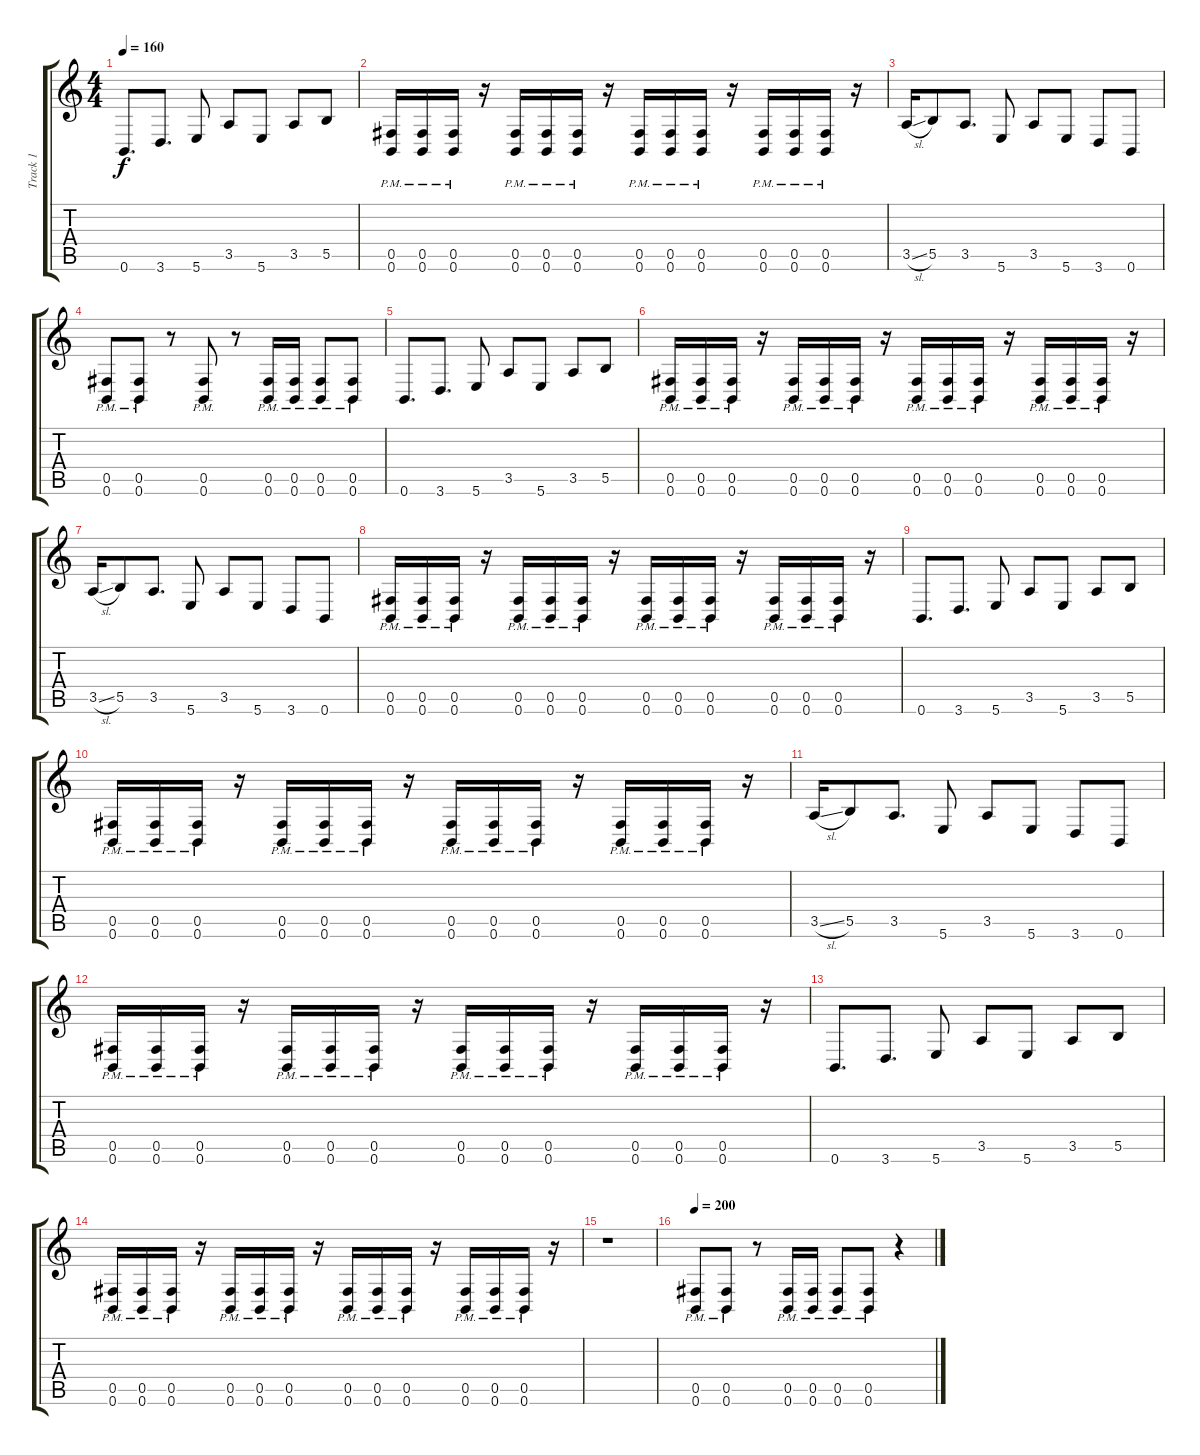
\track ("Track 1" "Track 1") {instrument overdrivenguitar}
\staff {score tabs}
\tuning (Db4 Ab3 E3 B2 Gb2 B1) {hide}
\ts (4 4)
\tempo 160
\clef g2
\ks c
0.6.8{d dy f} 3.6.8{d} 5.6.8 3.5.8 5.6.8 3.5.8 5.5.8 |
(0.5{pm} 0.6{pm}).16 (0.5{pm} 0.6{pm}).16 (0.5{pm} 0.6{pm}).16 r.16 (0.5{pm} 0.6{pm}).16 (0.5{pm} 0.6{pm}).16 (0.5{pm} 0.6{pm}).16 r.16 (0.5{pm} 0.6{pm}).16 (0.5{pm} 0.6{pm}).16 (0.5{pm} 0.6{pm}).16 r.16 (0.5{pm} 0.6{pm}).16 (0.5{pm} 0.6{pm}).16 (0.5{pm} 0.6{pm}).16 r.16 |
3.5{sl}.16 5.5.8 3.5.8{d} 5.6.8 3.5.8 5.6.8 3.6.8 0.6.8 |
(0.5{pm} 0.6{pm}).8 (0.5{pm} 0.6{pm}).8 r.8 (0.5{pm} 0.6{pm}).8 r.8 (0.5{pm} 0.6{pm}).16 (0.5{pm} 0.6{pm}).16 (0.5{pm} 0.6{pm}).8 (0.5{pm} 0.6{pm}).8 |
0.6.8{d} 3.6.8{d} 5.6.8 3.5.8 5.6.8 3.5.8 5.5.8 |
(0.5{pm} 0.6{pm}).16 (0.5{pm} 0.6{pm}).16 (0.5{pm} 0.6{pm}).16 r.16 (0.5{pm} 0.6{pm}).16 (0.5{pm} 0.6{pm}).16 (0.5{pm} 0.6{pm}).16 r.16 (0.5{pm} 0.6{pm}).16 (0.5{pm} 0.6{pm}).16 (0.5{pm} 0.6{pm}).16 r.16 (0.5{pm} 0.6{pm}).16 (0.5{pm} 0.6{pm}).16 (0.5{pm} 0.6{pm}).16 r.16 |
3.5{sl}.16 5.5.8 3.5.8{d} 5.6.8 3.5.8 5.6.8 3.6.8 0.6.8 |
(0.5{pm} 0.6{pm}).16 (0.5{pm} 0.6{pm}).16 (0.5{pm} 0.6{pm}).16 r.16 (0.5{pm} 0.6{pm}).16 (0.5{pm} 0.6{pm}).16 (0.5{pm} 0.6{pm}).16 r.16 (0.5{pm} 0.6{pm}).16 (0.5{pm} 0.6{pm}).16 (0.5{pm} 0.6{pm}).16 r.16 (0.5{pm} 0.6{pm}).16 (0.5{pm} 0.6{pm}).16 (0.5{pm} 0.6{pm}).16 r.16 |
0.6.8{d} 3.6.8{d} 5.6.8 3.5.8 5.6.8 3.5.8 5.5.8 |
(0.5{pm} 0.6{pm}).16 (0.5{pm} 0.6{pm}).16 (0.5{pm} 0.6{pm}).16 r.16 (0.5{pm} 0.6{pm}).16 (0.5{pm} 0.6{pm}).16 (0.5{pm} 0.6{pm}).16 r.16 (0.5{pm} 0.6{pm}).16 (0.5{pm} 0.6{pm}).16 (0.5{pm} 0.6{pm}).16 r.16 (0.5{pm} 0.6{pm}).16 (0.5{pm} 0.6{pm}).16 (0.5{pm} 0.6{pm}).16 r.16 |
3.5{sl}.16 5.5.8 3.5.8{d} 5.6.8 3.5.8 5.6.8 3.6.8 0.6.8 |
(0.5{pm} 0.6{pm}).16 (0.5{pm} 0.6{pm}).16 (0.5{pm} 0.6{pm}).16 r.16 (0.5{pm} 0.6{pm}).16 (0.5{pm} 0.6{pm}).16 (0.5{pm} 0.6{pm}).16 r.16 (0.5{pm} 0.6{pm}).16 (0.5{pm} 0.6{pm}).16 (0.5{pm} 0.6{pm}).16 r.16 (0.5{pm} 0.6{pm}).16 (0.5{pm} 0.6{pm}).16 (0.5{pm} 0.6{pm}).16 r.16 |
0.6.8{d} 3.6.8{d} 5.6.8 3.5.8 5.6.8 3.5.8 5.5.8 |
(0.5{pm} 0.6{pm}).16 (0.5{pm} 0.6{pm}).16 (0.5{pm} 0.6{pm}).16 r.16 (0.5{pm} 0.6{pm}).16 (0.5{pm} 0.6{pm}).16 (0.5{pm} 0.6{pm}).16 r.16 (0.5{pm} 0.6{pm}).16 (0.5{pm} 0.6{pm}).16 (0.5{pm} 0.6{pm}).16 r.16 (0.5{pm} 0.6{pm}).16 (0.5{pm} 0.6{pm}).16 (0.5{pm} 0.6{pm}).16 r.16 |
r.1 |
\tempo 200
(0.5{pm} 0.6{pm}).8 (0.5{pm} 0.6{pm}).8 r.8 (0.5{pm} 0.6{pm}).16 (0.5{pm} 0.6{pm}).16 (0.5{pm} 0.6{pm}).8 (0.5{pm} 0.6{pm}).8 r.4
